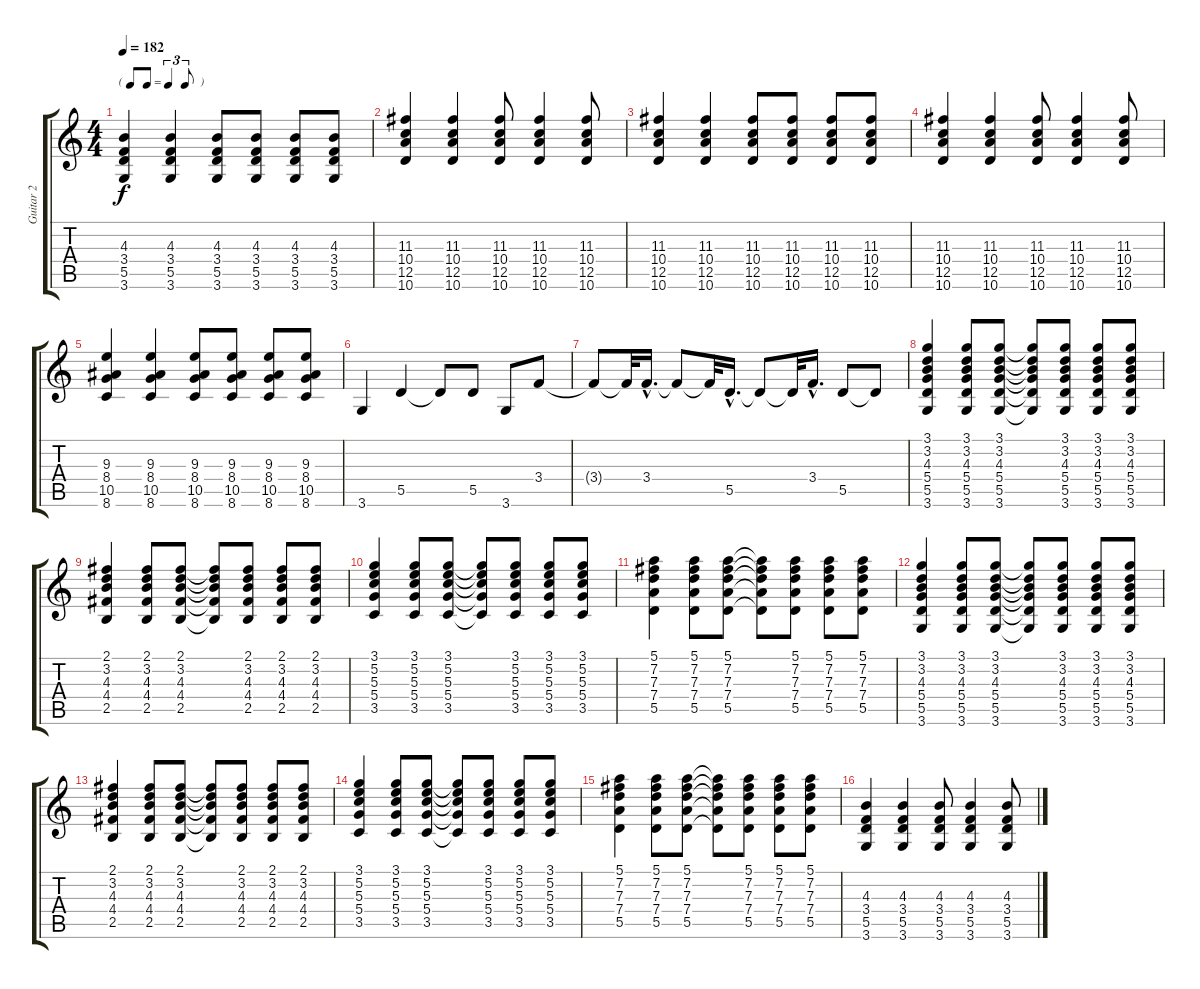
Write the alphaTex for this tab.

\track ("Guitar 2" "Guitar 2") {instrument electricguitarclean}
\staff {score tabs}
\tuning (E4 B3 G3 D3 A2 E2) {hide}
\ts (4 4)
\tf triplet8th
\tempo 182
\clef g2
\ks c
(4.3 3.4 5.5 3.6).4{dy f} (4.3 3.4 5.5 3.6).4 (4.3 3.4 5.5 3.6).8 (4.3 3.4 5.5 3.6).8 (4.3 3.4 5.5 3.6).8 (4.3 3.4 5.5 3.6).8 |
(11.3 10.4 12.5 10.6).4 (11.3 10.4 12.5 10.6).4 (11.3 10.4 12.5 10.6).8 (11.3 10.4 12.5 10.6).4 (11.3 10.4 12.5 10.6).8 |
(11.3 10.4 12.5 10.6).4 (11.3 10.4 12.5 10.6).4 (11.3 10.4 12.5 10.6).8 (11.3 10.4 12.5 10.6).8 (11.3 10.4 12.5 10.6).8 (11.3 10.4 12.5 10.6).8 |
(11.3 10.4 12.5 10.6).4 (11.3 10.4 12.5 10.6).4 (11.3 10.4 12.5 10.6).8 (11.3 10.4 12.5 10.6).4 (11.3 10.4 12.5 10.6).8 |
(9.3 8.4 10.5 8.6).4 (9.3 8.4 10.5 8.6).4 (9.3 8.4 10.5 8.6).8 (9.3 8.4 10.5 8.6).8 (9.3 8.4 10.5 8.6).8 (9.3 8.4 10.5 8.6).8 |
3.6.4 5.5.4 5.5{t}.8 5.5.8 3.6.8 3.4.8 |
3.4{t}.8 3.4{t}.32 3.4{hac}.16{d} 3.4{t}.8 3.4{t}.32 5.5{hac}.16{d} 5.5{t}.8 5.5{t}.32 3.4{hac}.16{d} 5.5.8 5.5{t}.8 |
(3.1 3.2 4.3 5.4 5.5 3.6).4 (3.1 3.2 4.3 5.4 5.5 3.6).8 (3.1 3.2 4.3 5.4 5.5 3.6).8 (3.1{t} 3.2{t} 4.3{t} 5.4{t} 5.5{t} 3.6{t}).8 (3.1 3.2 4.3 5.4 5.5 3.6).8 (3.1 3.2 4.3 5.4 5.5 3.6).8 (3.1 3.2 4.3 5.4 5.5 3.6).8 |
(2.1 3.2 4.3 4.4 2.5).4 (2.1 3.2 4.3 4.4 2.5).8 (2.1 3.2 4.3 4.4 2.5).8 (2.1{t} 3.2{t} 4.3{t} 4.4{t} 2.5{t}).8 (2.1 3.2 4.3 4.4 2.5).8 (2.1 3.2 4.3 4.4 2.5).8 (2.1 3.2 4.3 4.4 2.5).8 |
(3.1 5.2 5.3 5.4 3.5).4 (3.1 5.2 5.3 5.4 3.5).8 (3.1 5.2 5.3 5.4 3.5).8 (3.1{t} 5.2{t} 5.3{t} 5.4{t} 3.5{t}).8 (3.1 5.2 5.3 5.4 3.5).8 (3.1 5.2 5.3 5.4 3.5).8 (3.1 5.2 5.3 5.4 3.5).8 |
(5.1 7.2 7.3 7.4 5.5).4 (5.1 7.2 7.3 7.4 5.5).8 (5.1 7.2 7.3 7.4 5.5).8 (5.1{t} 7.2{t} 7.3{t} 7.4{t} 5.5{t}).8 (5.1 7.2 7.3 7.4 5.5).8 (5.1 7.2 7.3 7.4 5.5).8 (5.1 7.2 7.3 7.4 5.5).8 |
(3.1 3.2 4.3 5.4 5.5 3.6).4 (3.1 3.2 4.3 5.4 5.5 3.6).8 (3.1 3.2 4.3 5.4 5.5 3.6).8 (3.1{t} 3.2{t} 4.3{t} 5.4{t} 5.5{t} 3.6{t}).8 (3.1 3.2 4.3 5.4 5.5 3.6).8 (3.1 3.2 4.3 5.4 5.5 3.6).8 (3.1 3.2 4.3 5.4 5.5 3.6).8 |
(2.1 3.2 4.3 4.4 2.5).4 (2.1 3.2 4.3 4.4 2.5).8 (2.1 3.2 4.3 4.4 2.5).8 (2.1{t} 3.2{t} 4.3{t} 4.4{t} 2.5{t}).8 (2.1 3.2 4.3 4.4 2.5).8 (2.1 3.2 4.3 4.4 2.5).8 (2.1 3.2 4.3 4.4 2.5).8 |
(3.1 5.2 5.3 5.4 3.5).4 (3.1 5.2 5.3 5.4 3.5).8 (3.1 5.2 5.3 5.4 3.5).8 (3.1{t} 5.2{t} 5.3{t} 5.4{t} 3.5{t}).8 (3.1 5.2 5.3 5.4 3.5).8 (3.1 5.2 5.3 5.4 3.5).8 (3.1 5.2 5.3 5.4 3.5).8 |
(5.1 7.2 7.3 7.4 5.5).4 (5.1 7.2 7.3 7.4 5.5).8 (5.1 7.2 7.3 7.4 5.5).8 (5.1{t} 7.2{t} 7.3{t} 7.4{t} 5.5{t}).8 (5.1 7.2 7.3 7.4 5.5).8 (5.1 7.2 7.3 7.4 5.5).8 (5.1 7.2 7.3 7.4 5.5).8 |
(4.3 3.4 5.5 3.6).4 (4.3 3.4 5.5 3.6).4 (4.3 3.4 5.5 3.6).8 (4.3 3.4 5.5 3.6).4 (4.3 3.4 5.5 3.6).8
